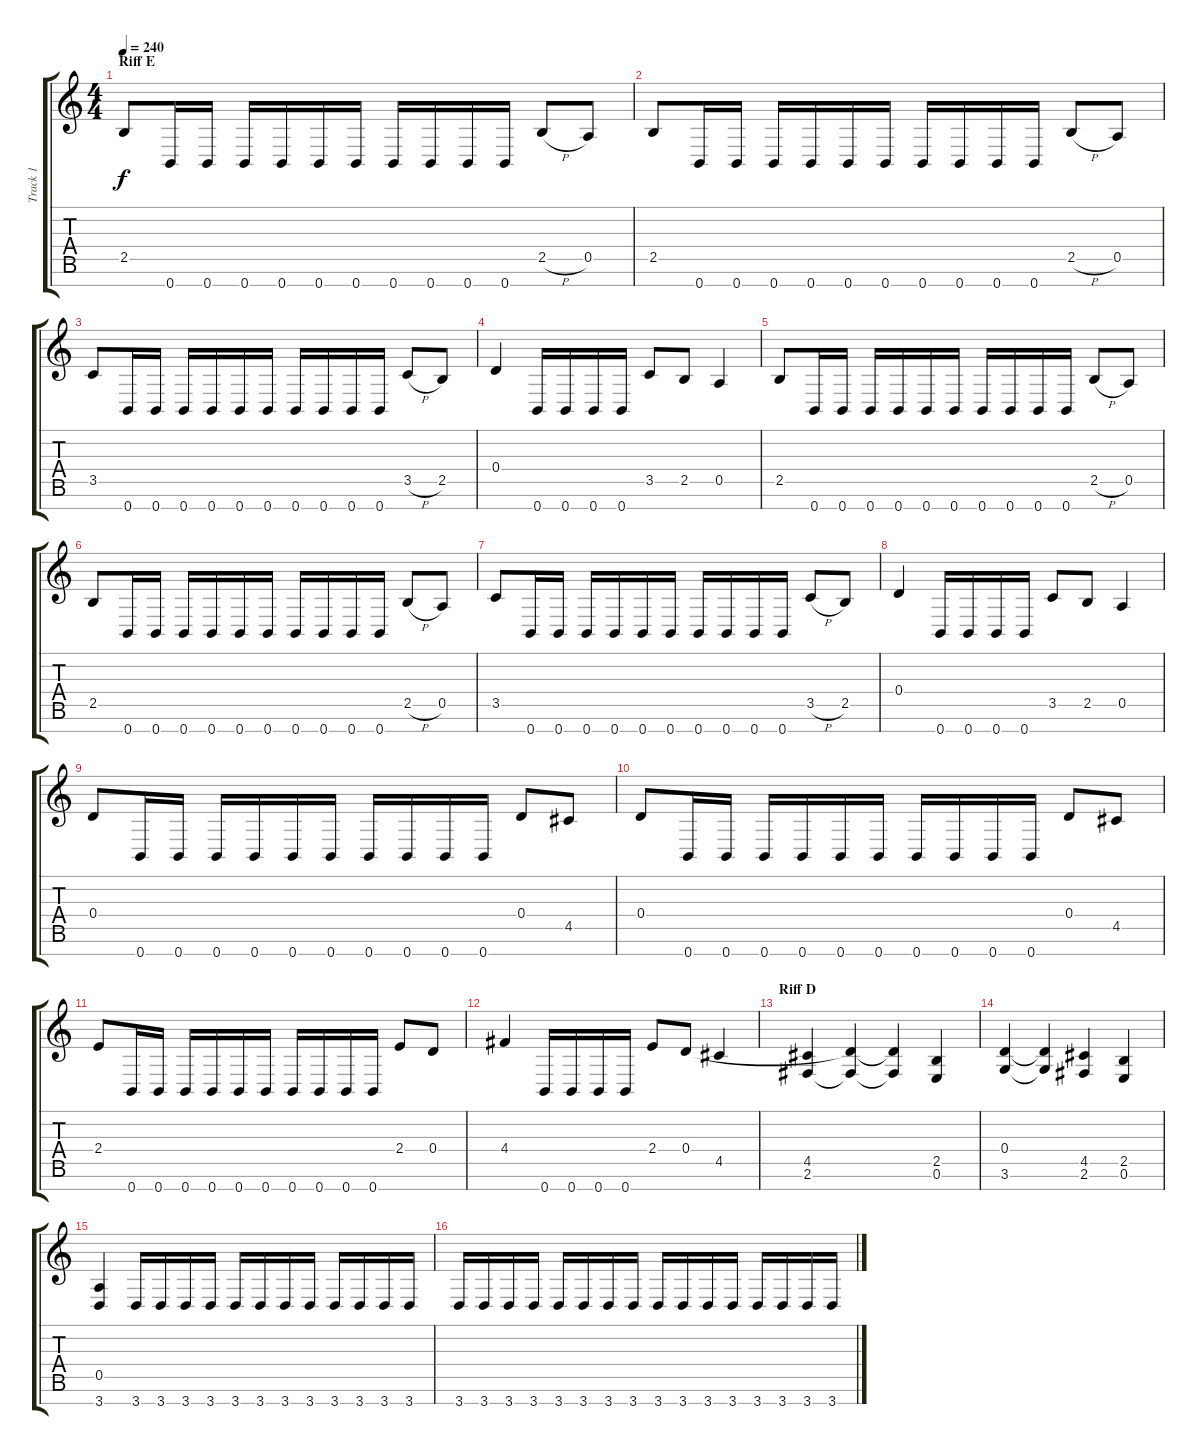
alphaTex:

\track ("Track 1" "Track 1") {instrument distortionguitar}
\staff {score tabs}
\tuning (E4 B3 G3 D3 A2 E2 B1) {hide}
\ts (4 4)
\section ("" "Riff E")
\tempo 240
\clef g2
\ks c
2.5.8{dy f} 0.7.16 0.7.16 0.7.16 0.7.16 0.7.16 0.7.16 0.7.16 0.7.16 0.7.16 0.7.16 2.5{h}.8 0.5.8 |
2.5.8 0.7.16 0.7.16 0.7.16 0.7.16 0.7.16 0.7.16 0.7.16 0.7.16 0.7.16 0.7.16 2.5{h}.8 0.5.8 |
3.5.8 0.7.16 0.7.16 0.7.16 0.7.16 0.7.16 0.7.16 0.7.16 0.7.16 0.7.16 0.7.16 3.5{h}.8 2.5.8 |
0.4.4 0.7.16 0.7.16 0.7.16 0.7.16 3.5.8 2.5.8 0.5.4 |
2.5.8 0.7.16 0.7.16 0.7.16 0.7.16 0.7.16 0.7.16 0.7.16 0.7.16 0.7.16 0.7.16 2.5{h}.8 0.5.8 |
2.5.8 0.7.16 0.7.16 0.7.16 0.7.16 0.7.16 0.7.16 0.7.16 0.7.16 0.7.16 0.7.16 2.5{h}.8 0.5.8 |
3.5.8 0.7.16 0.7.16 0.7.16 0.7.16 0.7.16 0.7.16 0.7.16 0.7.16 0.7.16 0.7.16 3.5{h}.8 2.5.8 |
0.4.4 0.7.16 0.7.16 0.7.16 0.7.16 3.5.8 2.5.8 0.5.4 |
0.4.8 0.7.16 0.7.16 0.7.16 0.7.16 0.7.16 0.7.16 0.7.16 0.7.16 0.7.16 0.7.16 0.4.8 4.5.8 |
0.4.8 0.7.16 0.7.16 0.7.16 0.7.16 0.7.16 0.7.16 0.7.16 0.7.16 0.7.16 0.7.16 0.4.8 4.5.8 |
2.4.8 0.7.16 0.7.16 0.7.16 0.7.16 0.7.16 0.7.16 0.7.16 0.7.16 0.7.16 0.7.16 2.4.8 0.4.8 |
4.4.4 0.7.16 0.7.16 0.7.16 0.7.16 2.4.8 0.4.8 4.5.4 |
\section ("" "Riff D")
(4.5 2.6).4 (0.4{t} 2.6{t}).4 (0.4{t} 2.6{t}).4 (2.5 0.6).4 |
(0.4 3.6).4 (0.4{t} 3.6{t}).4 (4.5 2.6).4 (2.5 0.6).4 |
(0.5 3.7).4 3.7.16 3.7.16 3.7.16 3.7.16 3.7.16 3.7.16 3.7.16 3.7.16 3.7.16 3.7.16 3.7.16 3.7.16 |
3.7.16 3.7.16 3.7.16 3.7.16 3.7.16 3.7.16 3.7.16 3.7.16 3.7.16 3.7.16 3.7.16 3.7.16 3.7.16 3.7.16 3.7.16 3.7.16
